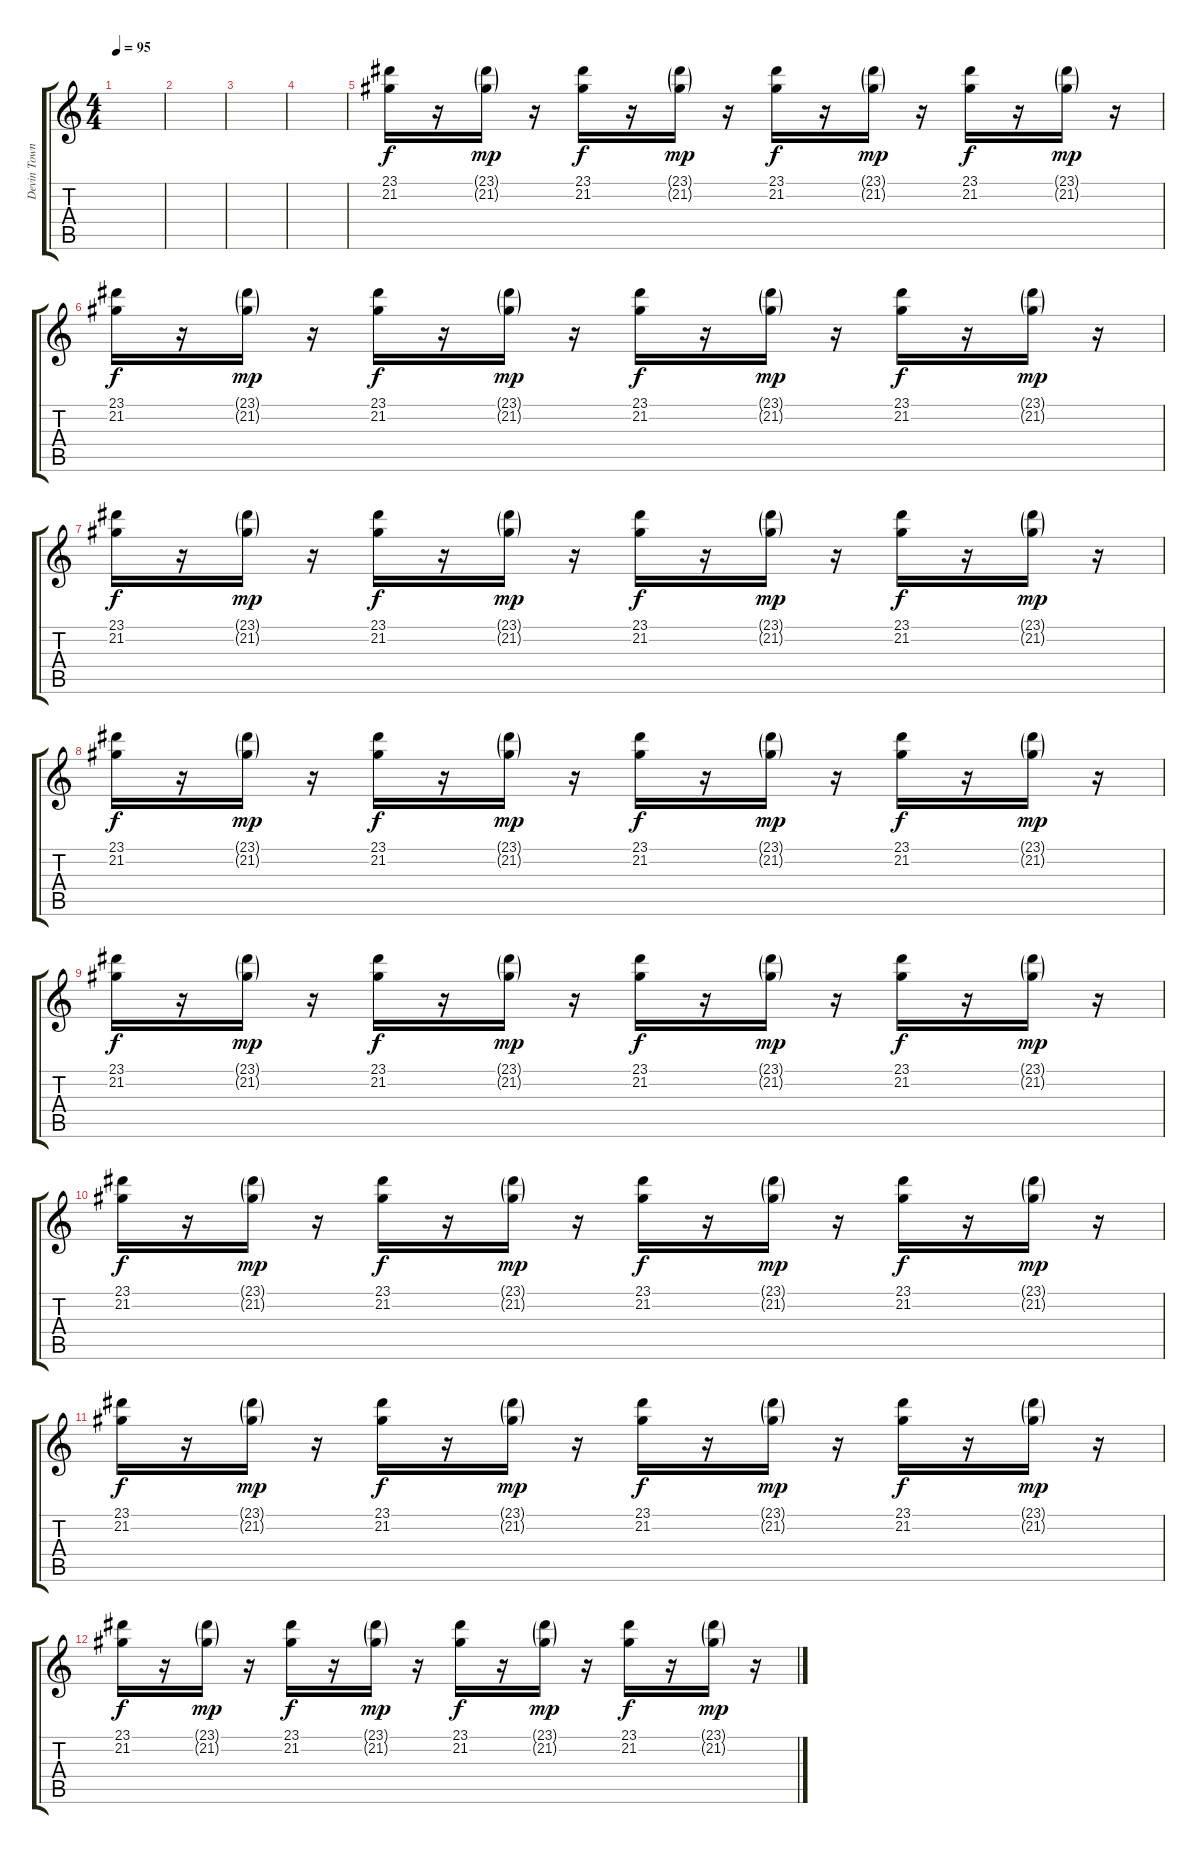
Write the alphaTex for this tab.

\track ("Devin Townsend (Synthetiser)" "Devin Town") {instrument stringensemble1}
\staff {score tabs}
\tuning (E4 B3 G3 D3 A2 E2) {hide}
\ts (4 4)
\tempo 95
\clef g2
\ks c
|
|
|
|
(23.1 21.2).16 r.16 (23.1{g} 21.2{g}).16{dy mp} r.16 (23.1 21.2).16{dy f} r.16 (23.1{g} 21.2{g}).16{dy mp} r.16 (23.1 21.2).16{dy f} r.16 (23.1{g} 21.2{g}).16{dy mp} r.16 (23.1 21.2).16{dy f} r.16 (23.1{g} 21.2{g}).16{dy mp} r.16 |
(23.1 21.2).16{dy f} r.16 (23.1{g} 21.2{g}).16{dy mp} r.16 (23.1 21.2).16{dy f} r.16 (23.1{g} 21.2{g}).16{dy mp} r.16 (23.1 21.2).16{dy f} r.16 (23.1{g} 21.2{g}).16{dy mp} r.16 (23.1 21.2).16{dy f} r.16 (23.1{g} 21.2{g}).16{dy mp} r.16 |
(23.1 21.2).16{dy f} r.16 (23.1{g} 21.2{g}).16{dy mp} r.16 (23.1 21.2).16{dy f} r.16 (23.1{g} 21.2{g}).16{dy mp} r.16 (23.1 21.2).16{dy f} r.16 (23.1{g} 21.2{g}).16{dy mp} r.16 (23.1 21.2).16{dy f} r.16 (23.1{g} 21.2{g}).16{dy mp} r.16 |
(23.1 21.2).16{dy f} r.16 (23.1{g} 21.2{g}).16{dy mp} r.16 (23.1 21.2).16{dy f} r.16 (23.1{g} 21.2{g}).16{dy mp} r.16 (23.1 21.2).16{dy f} r.16 (23.1{g} 21.2{g}).16{dy mp} r.16 (23.1 21.2).16{dy f} r.16 (23.1{g} 21.2{g}).16{dy mp} r.16 |
(23.1 21.2).16{dy f} r.16 (23.1{g} 21.2{g}).16{dy mp} r.16 (23.1 21.2).16{dy f} r.16 (23.1{g} 21.2{g}).16{dy mp} r.16 (23.1 21.2).16{dy f} r.16 (23.1{g} 21.2{g}).16{dy mp} r.16 (23.1 21.2).16{dy f} r.16 (23.1{g} 21.2{g}).16{dy mp} r.16 |
(23.1 21.2).16{dy f} r.16 (23.1{g} 21.2{g}).16{dy mp} r.16 (23.1 21.2).16{dy f} r.16 (23.1{g} 21.2{g}).16{dy mp} r.16 (23.1 21.2).16{dy f} r.16 (23.1{g} 21.2{g}).16{dy mp} r.16 (23.1 21.2).16{dy f} r.16 (23.1{g} 21.2{g}).16{dy mp} r.16 |
(23.1 21.2).16{dy f} r.16 (23.1{g} 21.2{g}).16{dy mp} r.16 (23.1 21.2).16{dy f} r.16 (23.1{g} 21.2{g}).16{dy mp} r.16 (23.1 21.2).16{dy f} r.16 (23.1{g} 21.2{g}).16{dy mp} r.16 (23.1 21.2).16{dy f} r.16 (23.1{g} 21.2{g}).16{dy mp} r.16 |
(23.1 21.2).16{dy f} r.16 (23.1{g} 21.2{g}).16{dy mp} r.16 (23.1 21.2).16{dy f} r.16 (23.1{g} 21.2{g}).16{dy mp} r.16 (23.1 21.2).16{dy f} r.16 (23.1{g} 21.2{g}).16{dy mp} r.16 (23.1 21.2).16{dy f} r.16 (23.1{g} 21.2{g}).16{dy mp} r.16
